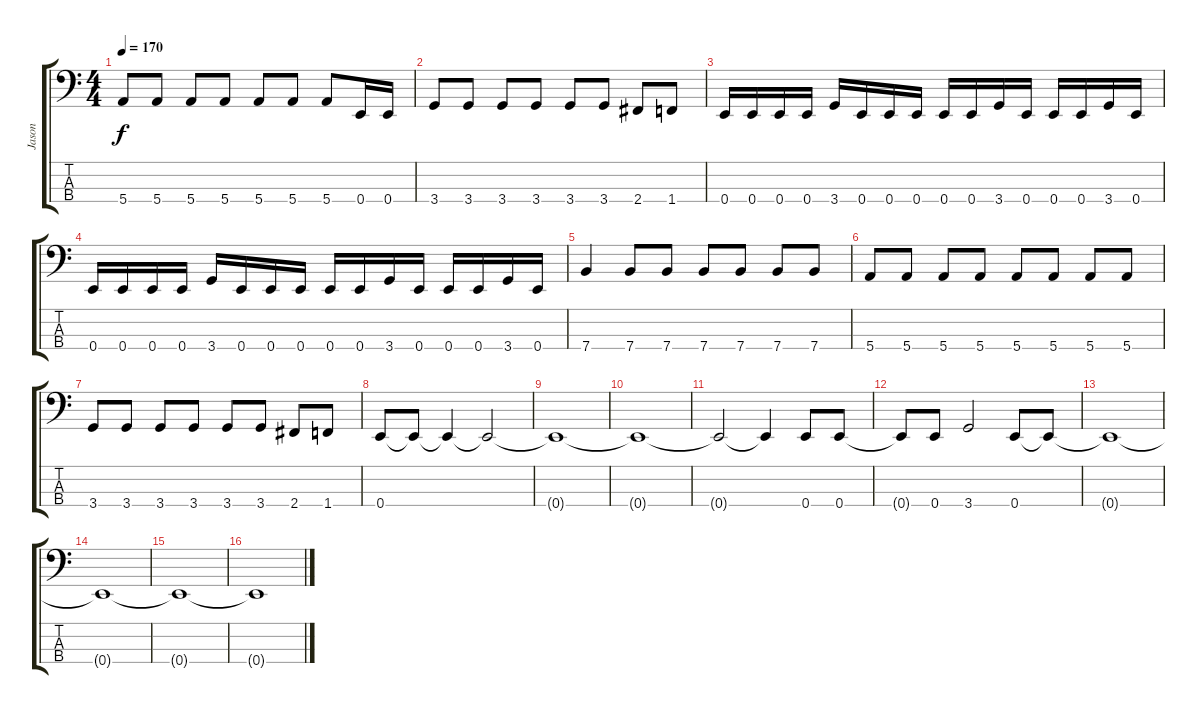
\track ("Jason" "Jason") {instrument electricbassfinger}
\staff {score tabs}
\tuning (G2 D2 A1 E1) {hide}
\ts (4 4)
\tempo 170
\clef f4
\ks c
5.4.8{dy f} 5.4.8 5.4.8 5.4.8 5.4.8 5.4.8 5.4.8 0.4.16 0.4.16 |
3.4.8 3.4.8 3.4.8 3.4.8 3.4.8 3.4.8 2.4.8 1.4.8 |
0.4.16 0.4.16 0.4.16 0.4.16 3.4.16 0.4.16 0.4.16 0.4.16 0.4.16 0.4.16 3.4.16 0.4.16 0.4.16 0.4.16 3.4.16 0.4.16 |
0.4.16 0.4.16 0.4.16 0.4.16 3.4.16 0.4.16 0.4.16 0.4.16 0.4.16 0.4.16 3.4.16 0.4.16 0.4.16 0.4.16 3.4.16 0.4.16 |
7.4.4 7.4.8 7.4.8 7.4.8 7.4.8 7.4.8 7.4.8 |
5.4.8 5.4.8 5.4.8 5.4.8 5.4.8 5.4.8 5.4.8 5.4.8 |
3.4.8 3.4.8 3.4.8 3.4.8 3.4.8 3.4.8 2.4.8 1.4.8 |
0.4.8 0.4{t}.8 0.4{t}.4 0.4{t}.2 |
0.4{t}.1 |
0.4{t}.1 |
0.4{t}.2 0.4{t}.4 0.4.8 0.4.8 |
0.4{t}.8 0.4.8 3.4.2 0.4.8 0.4{t}.8 |
0.4{t}.1 |
0.4{t}.1 |
0.4{t}.1 |
0.4{t}.1
